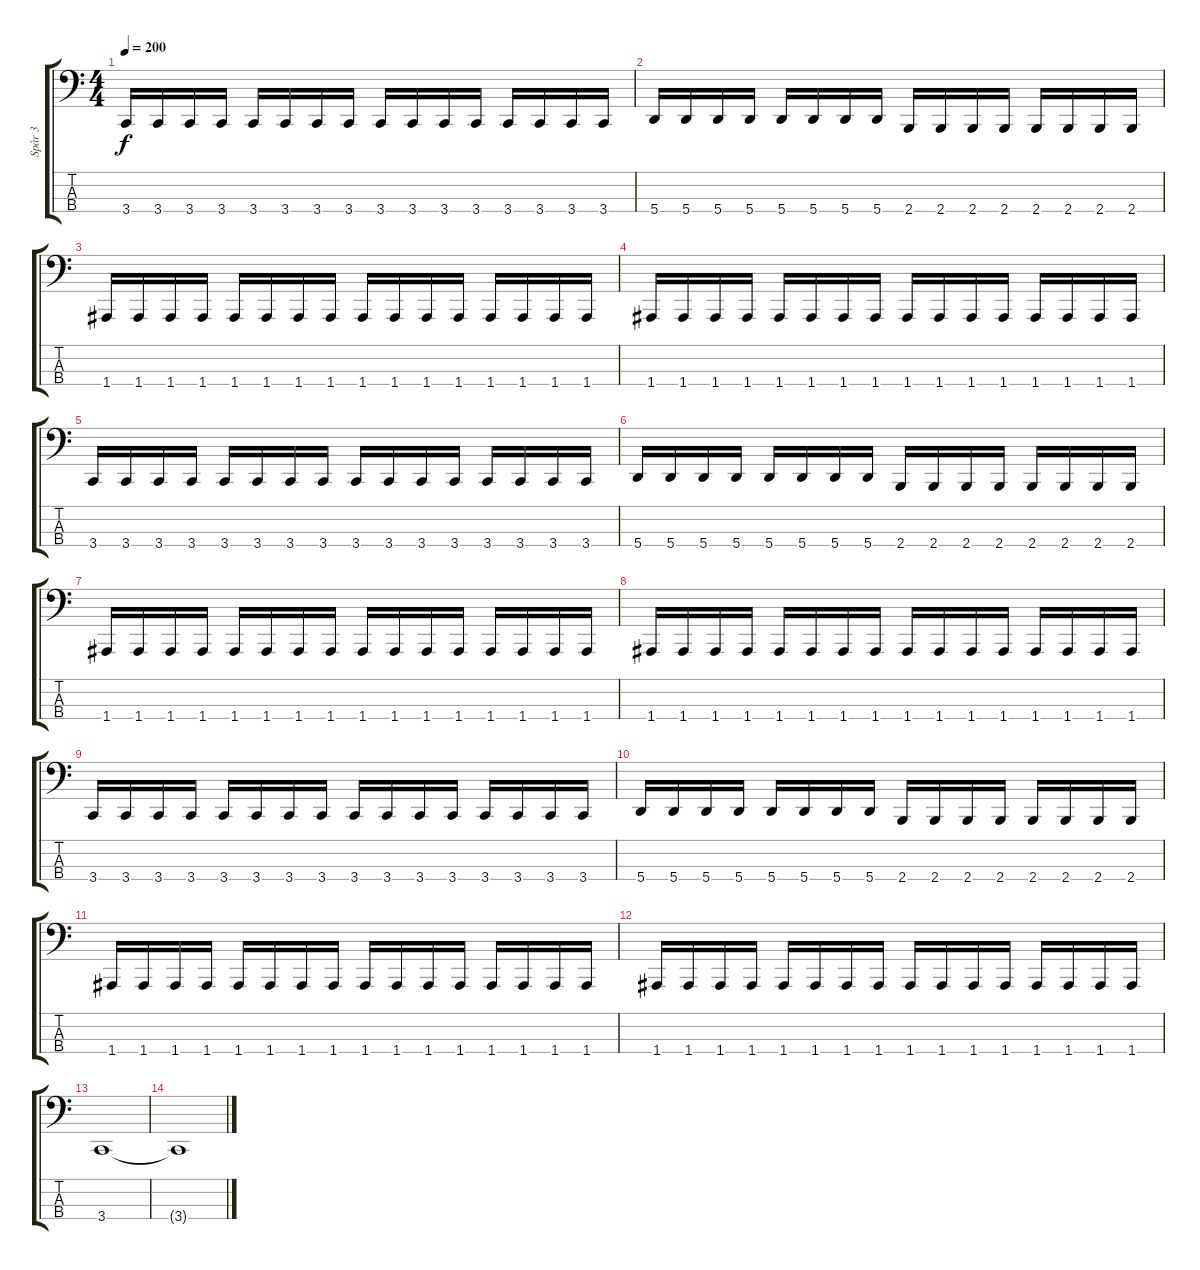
\track ("Spår 3" "Spår 3") {instrument electricbassfinger}
\staff {score tabs}
\tuning (C2 G1 D1 A0) {hide}
\ts (4 4)
\tempo 200
\clef f4
\ks c
3.4.16{dy f} 3.4.16 3.4.16 3.4.16 3.4.16 3.4.16 3.4.16 3.4.16 3.4.16 3.4.16 3.4.16 3.4.16 3.4.16 3.4.16 3.4.16 3.4.16 |
5.4.16 5.4.16 5.4.16 5.4.16 5.4.16 5.4.16 5.4.16 5.4.16 2.4.16 2.4.16 2.4.16 2.4.16 2.4.16 2.4.16 2.4.16 2.4.16 |
1.4.16 1.4.16 1.4.16 1.4.16 1.4.16 1.4.16 1.4.16 1.4.16 1.4.16 1.4.16 1.4.16 1.4.16 1.4.16 1.4.16 1.4.16 1.4.16 |
1.4.16 1.4.16 1.4.16 1.4.16 1.4.16 1.4.16 1.4.16 1.4.16 1.4.16 1.4.16 1.4.16 1.4.16 1.4.16 1.4.16 1.4.16 1.4.16 |
3.4.16 3.4.16 3.4.16 3.4.16 3.4.16 3.4.16 3.4.16 3.4.16 3.4.16 3.4.16 3.4.16 3.4.16 3.4.16 3.4.16 3.4.16 3.4.16 |
5.4.16 5.4.16 5.4.16 5.4.16 5.4.16 5.4.16 5.4.16 5.4.16 2.4.16 2.4.16 2.4.16 2.4.16 2.4.16 2.4.16 2.4.16 2.4.16 |
1.4.16 1.4.16 1.4.16 1.4.16 1.4.16 1.4.16 1.4.16 1.4.16 1.4.16 1.4.16 1.4.16 1.4.16 1.4.16 1.4.16 1.4.16 1.4.16 |
1.4.16 1.4.16 1.4.16 1.4.16 1.4.16 1.4.16 1.4.16 1.4.16 1.4.16 1.4.16 1.4.16 1.4.16 1.4.16 1.4.16 1.4.16 1.4.16 |
3.4.16 3.4.16 3.4.16 3.4.16 3.4.16 3.4.16 3.4.16 3.4.16 3.4.16 3.4.16 3.4.16 3.4.16 3.4.16 3.4.16 3.4.16 3.4.16 |
5.4.16 5.4.16 5.4.16 5.4.16 5.4.16 5.4.16 5.4.16 5.4.16 2.4.16 2.4.16 2.4.16 2.4.16 2.4.16 2.4.16 2.4.16 2.4.16 |
1.4.16 1.4.16 1.4.16 1.4.16 1.4.16 1.4.16 1.4.16 1.4.16 1.4.16 1.4.16 1.4.16 1.4.16 1.4.16 1.4.16 1.4.16 1.4.16 |
1.4.16 1.4.16 1.4.16 1.4.16 1.4.16 1.4.16 1.4.16 1.4.16 1.4.16 1.4.16 1.4.16 1.4.16 1.4.16 1.4.16 1.4.16 1.4.16 |
3.4.1 |
3.4{t}.1
